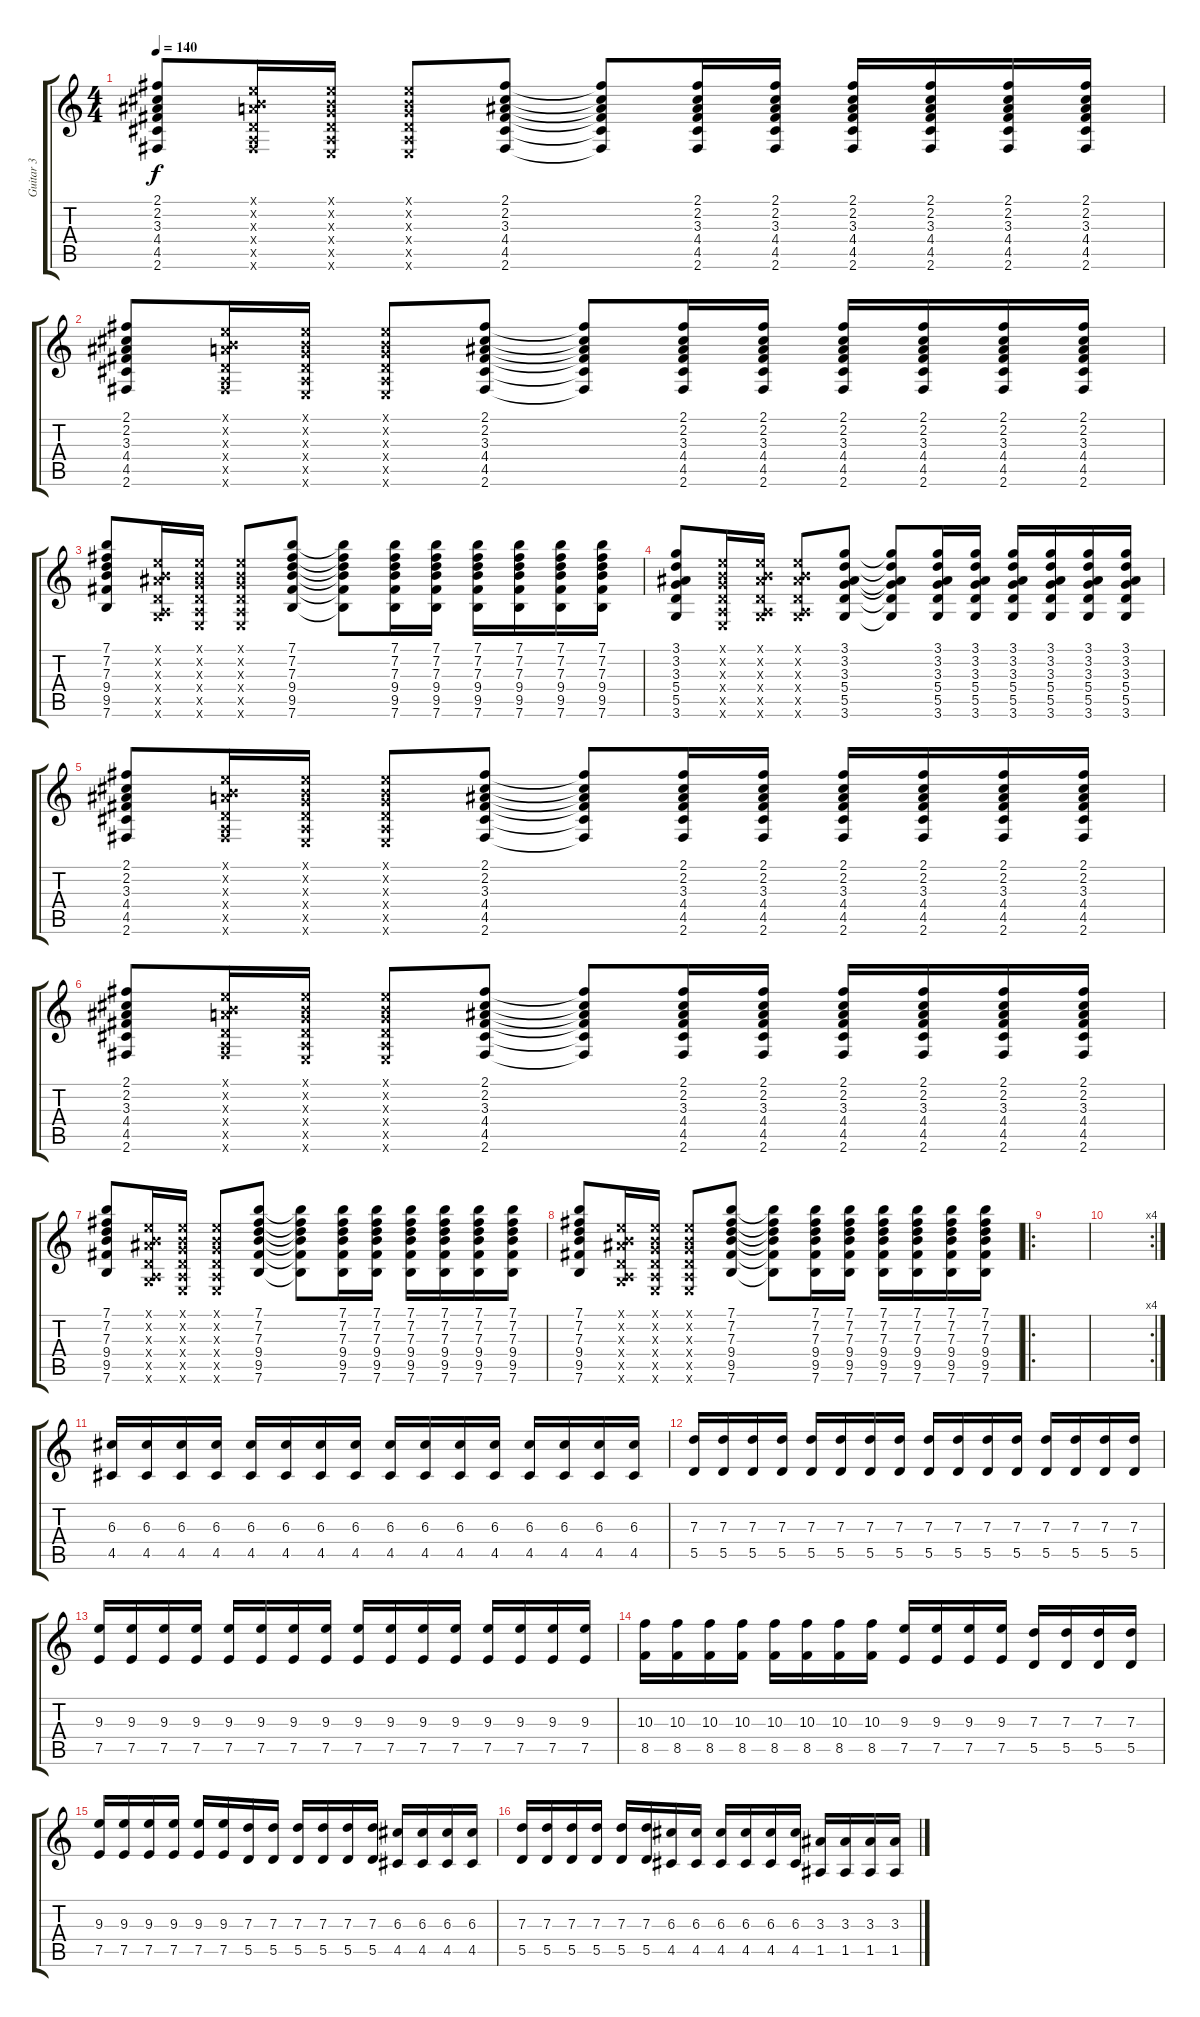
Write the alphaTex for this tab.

\track ("Guitar 3" "Guitar 3") {instrument distortionguitar}
\staff {score tabs}
\tuning (E4 B3 G3 D3 A2 E2) {hide}
\ts (4 4)
\tempo 140
\clef g2
\ks c
(2.1 2.2 3.3 4.4 4.5 2.6).8{dy f} (0.1{x} 0.2{x} 2.3{x} 0.4{x} 0.5{x} 2.6{x}).16 (0.1{x} 0.2{x} 0.3{x} 0.4{x} 0.5{x} 0.6{x}).16 (0.1{x} 0.2{x} 0.3{x} 0.4{x} 0.5{x} 0.6{x}).8 (2.1 2.2 3.3 4.4 4.5 2.6).8 (2.1{t} 2.2{t} 3.3{t} 4.4{t} 4.5{t} 2.6{t}).8 (2.1 2.2 3.3 4.4 4.5 2.6).16 (2.1 2.2 3.3 4.4 4.5 2.6).16 (2.1 2.2 3.3 4.4 4.5 2.6).16 (2.1 2.2 3.3 4.4 4.5 2.6).16 (2.1 2.2 3.3 4.4 4.5 2.6).16 (2.1 2.2 3.3 4.4 4.5 2.6).16 |
(2.1 2.2 3.3 4.4 4.5 2.6).8 (0.1{x} 0.2{x} 2.3{x} 0.4{x} 0.5{x} 2.6{x}).16 (0.1{x} 0.2{x} 0.3{x} 0.4{x} 0.5{x} 0.6{x}).16 (0.1{x} 0.2{x} 0.3{x} 0.4{x} 0.5{x} 0.6{x}).8 (2.1 2.2 3.3 4.4 4.5 2.6).8 (2.1{t} 2.2{t} 3.3{t} 4.4{t} 4.5{t} 2.6{t}).8 (2.1 2.2 3.3 4.4 4.5 2.6).16 (2.1 2.2 3.3 4.4 4.5 2.6).16 (2.1 2.2 3.3 4.4 4.5 2.6).16 (2.1 2.2 3.3 4.4 4.5 2.6).16 (2.1 2.2 3.3 4.4 4.5 2.6).16 (2.1 2.2 3.3 4.4 4.5 2.6).16 |
(7.1 7.2 7.3 9.4 9.5 7.6).8 (0.1{x} 0.2{x} 3.3{x} 0.4{x} 0.5{x} 3.6{x}).16 (0.1{x} 0.2{x} 0.3{x} 0.4{x} 0.5{x} 0.6{x}).16 (0.1{x} 0.2{x} 0.3{x} 0.4{x} 0.5{x} 0.6{x}).8 (7.1 7.2 7.3 9.4 9.5 7.6).8 (7.1{t} 7.2{t} 7.3{t} 9.4{t} 9.5{t} 7.6{t}).8 (7.1 7.2 7.3 9.4 9.5 7.6).16 (7.1 7.2 7.3 9.4 9.5 7.6).16 (7.1 7.2 7.3 9.4 9.5 7.6).16 (7.1 7.2 7.3 9.4 9.5 7.6).16 (7.1 7.2 7.3 9.4 9.5 7.6).16 (7.1 7.2 7.3 9.4 9.5 7.6).16 |
(3.1 3.2 3.3 5.4 5.5 3.6).8 (0.1{x} 0.2{x} 0.3{x} 0.4{x} 0.5{x} 0.6{x}).16 (0.1{x} 0.2{x} 3.3{x} 0.4{x} 0.5{x} 3.6{x}).16 (0.1{x} 0.2{x} 3.3{x} 0.4{x} 0.5{x} 3.6{x}).8 (3.1 3.2 3.3 5.4 5.5 3.6).8 (3.1{t} 3.2{t} 3.3{t} 5.4{t} 5.5{t} 3.6{t}).8 (3.1 3.2 3.3 5.4 5.5 3.6).16 (3.1 3.2 3.3 5.4 5.5 3.6).16 (3.1 3.2 3.3 5.4 5.5 3.6).16 (3.1 3.2 3.3 5.4 5.5 3.6).16 (3.1 3.2 3.3 5.4 5.5 3.6).16 (3.1 3.2 3.3 5.4 5.5 3.6).16 |
(2.1 2.2 3.3 4.4 4.5 2.6).8 (0.1{x} 0.2{x} 2.3{x} 0.4{x} 0.5{x} 2.6{x}).16 (0.1{x} 0.2{x} 0.3{x} 0.4{x} 0.5{x} 0.6{x}).16 (0.1{x} 0.2{x} 0.3{x} 0.4{x} 0.5{x} 0.6{x}).8 (2.1 2.2 3.3 4.4 4.5 2.6).8 (2.1{t} 2.2{t} 3.3{t} 4.4{t} 4.5{t} 2.6{t}).8 (2.1 2.2 3.3 4.4 4.5 2.6).16 (2.1 2.2 3.3 4.4 4.5 2.6).16 (2.1 2.2 3.3 4.4 4.5 2.6).16 (2.1 2.2 3.3 4.4 4.5 2.6).16 (2.1 2.2 3.3 4.4 4.5 2.6).16 (2.1 2.2 3.3 4.4 4.5 2.6).16 |
(2.1 2.2 3.3 4.4 4.5 2.6).8 (0.1{x} 0.2{x} 2.3{x} 0.4{x} 0.5{x} 2.6{x}).16 (0.1{x} 0.2{x} 0.3{x} 0.4{x} 0.5{x} 0.6{x}).16 (0.1{x} 0.2{x} 0.3{x} 0.4{x} 0.5{x} 0.6{x}).8 (2.1 2.2 3.3 4.4 4.5 2.6).8 (2.1{t} 2.2{t} 3.3{t} 4.4{t} 4.5{t} 2.6{t}).8 (2.1 2.2 3.3 4.4 4.5 2.6).16 (2.1 2.2 3.3 4.4 4.5 2.6).16 (2.1 2.2 3.3 4.4 4.5 2.6).16 (2.1 2.2 3.3 4.4 4.5 2.6).16 (2.1 2.2 3.3 4.4 4.5 2.6).16 (2.1 2.2 3.3 4.4 4.5 2.6).16 |
(7.1 7.2 7.3 9.4 9.5 7.6).8 (0.1{x} 0.2{x} 3.3{x} 0.4{x} 0.5{x} 3.6{x}).16 (0.1{x} 0.2{x} 0.3{x} 0.4{x} 0.5{x} 0.6{x}).16 (0.1{x} 0.2{x} 0.3{x} 0.4{x} 0.5{x} 0.6{x}).8 (7.1 7.2 7.3 9.4 9.5 7.6).8 (7.1{t} 7.2{t} 7.3{t} 9.4{t} 9.5{t} 7.6{t}).8 (7.1 7.2 7.3 9.4 9.5 7.6).16 (7.1 7.2 7.3 9.4 9.5 7.6).16 (7.1 7.2 7.3 9.4 9.5 7.6).16 (7.1 7.2 7.3 9.4 9.5 7.6).16 (7.1 7.2 7.3 9.4 9.5 7.6).16 (7.1 7.2 7.3 9.4 9.5 7.6).16 |
(7.1 7.2 7.3 9.4 9.5 7.6).8 (0.1{x} 0.2{x} 3.3{x} 0.4{x} 0.5{x} 3.6{x}).16 (0.1{x} 0.2{x} 0.3{x} 0.4{x} 0.5{x} 0.6{x}).16 (0.1{x} 0.2{x} 0.3{x} 0.4{x} 0.5{x} 0.6{x}).8 (7.1 7.2 7.3 9.4 9.5 7.6).8 (7.1{t} 7.2{t} 7.3{t} 9.4{t} 9.5{t} 7.6{t}).8 (7.1 7.2 7.3 9.4 9.5 7.6).16 (7.1 7.2 7.3 9.4 9.5 7.6).16 (7.1 7.2 7.3 9.4 9.5 7.6).16 (7.1 7.2 7.3 9.4 9.5 7.6).16 (7.1 7.2 7.3 9.4 9.5 7.6).16 (7.1 7.2 7.3 9.4 9.5 7.6).16 |
\ro
|
\rc 4
|
(6.3 4.5).16 (6.3 4.5).16 (6.3 4.5).16 (6.3 4.5).16 (6.3 4.5).16 (6.3 4.5).16 (6.3 4.5).16 (6.3 4.5).16 (6.3 4.5).16 (6.3 4.5).16 (6.3 4.5).16 (6.3 4.5).16 (6.3 4.5).16 (6.3 4.5).16 (6.3 4.5).16 (6.3 4.5).16 |
(7.3 5.5).16 (7.3 5.5).16 (7.3 5.5).16 (7.3 5.5).16 (7.3 5.5).16 (7.3 5.5).16 (7.3 5.5).16 (7.3 5.5).16 (7.3 5.5).16 (7.3 5.5).16 (7.3 5.5).16 (7.3 5.5).16 (7.3 5.5).16 (7.3 5.5).16 (7.3 5.5).16 (7.3 5.5).16 |
(9.3 7.5).16 (9.3 7.5).16 (9.3 7.5).16 (9.3 7.5).16 (9.3 7.5).16 (9.3 7.5).16 (9.3 7.5).16 (9.3 7.5).16 (9.3 7.5).16 (9.3 7.5).16 (9.3 7.5).16 (9.3 7.5).16 (9.3 7.5).16 (9.3 7.5).16 (9.3 7.5).16 (9.3 7.5).16 |
(10.3 8.5).16 (10.3 8.5).16 (10.3 8.5).16 (10.3 8.5).16 (10.3 8.5).16 (10.3 8.5).16 (10.3 8.5).16 (10.3 8.5).16 (9.3 7.5).16 (9.3 7.5).16 (9.3 7.5).16 (9.3 7.5).16 (7.3 5.5).16 (7.3 5.5).16 (7.3 5.5).16 (7.3 5.5).16 |
(9.3 7.5).16 (9.3 7.5).16 (9.3 7.5).16 (9.3 7.5).16 (9.3 7.5).16 (9.3 7.5).16 (7.3 5.5).16 (7.3 5.5).16 (7.3 5.5).16 (7.3 5.5).16 (7.3 5.5).16 (7.3 5.5).16 (6.3 4.5).16 (6.3 4.5).16 (6.3 4.5).16 (6.3 4.5).16 |
(7.3 5.5).16 (7.3 5.5).16 (7.3 5.5).16 (7.3 5.5).16 (7.3 5.5).16 (7.3 5.5).16 (6.3 4.5).16 (6.3 4.5).16 (6.3 4.5).16 (6.3 4.5).16 (6.3 4.5).16 (6.3 4.5).16 (3.3 1.5).16 (3.3 1.5).16 (3.3 1.5).16 (3.3 1.5).16
